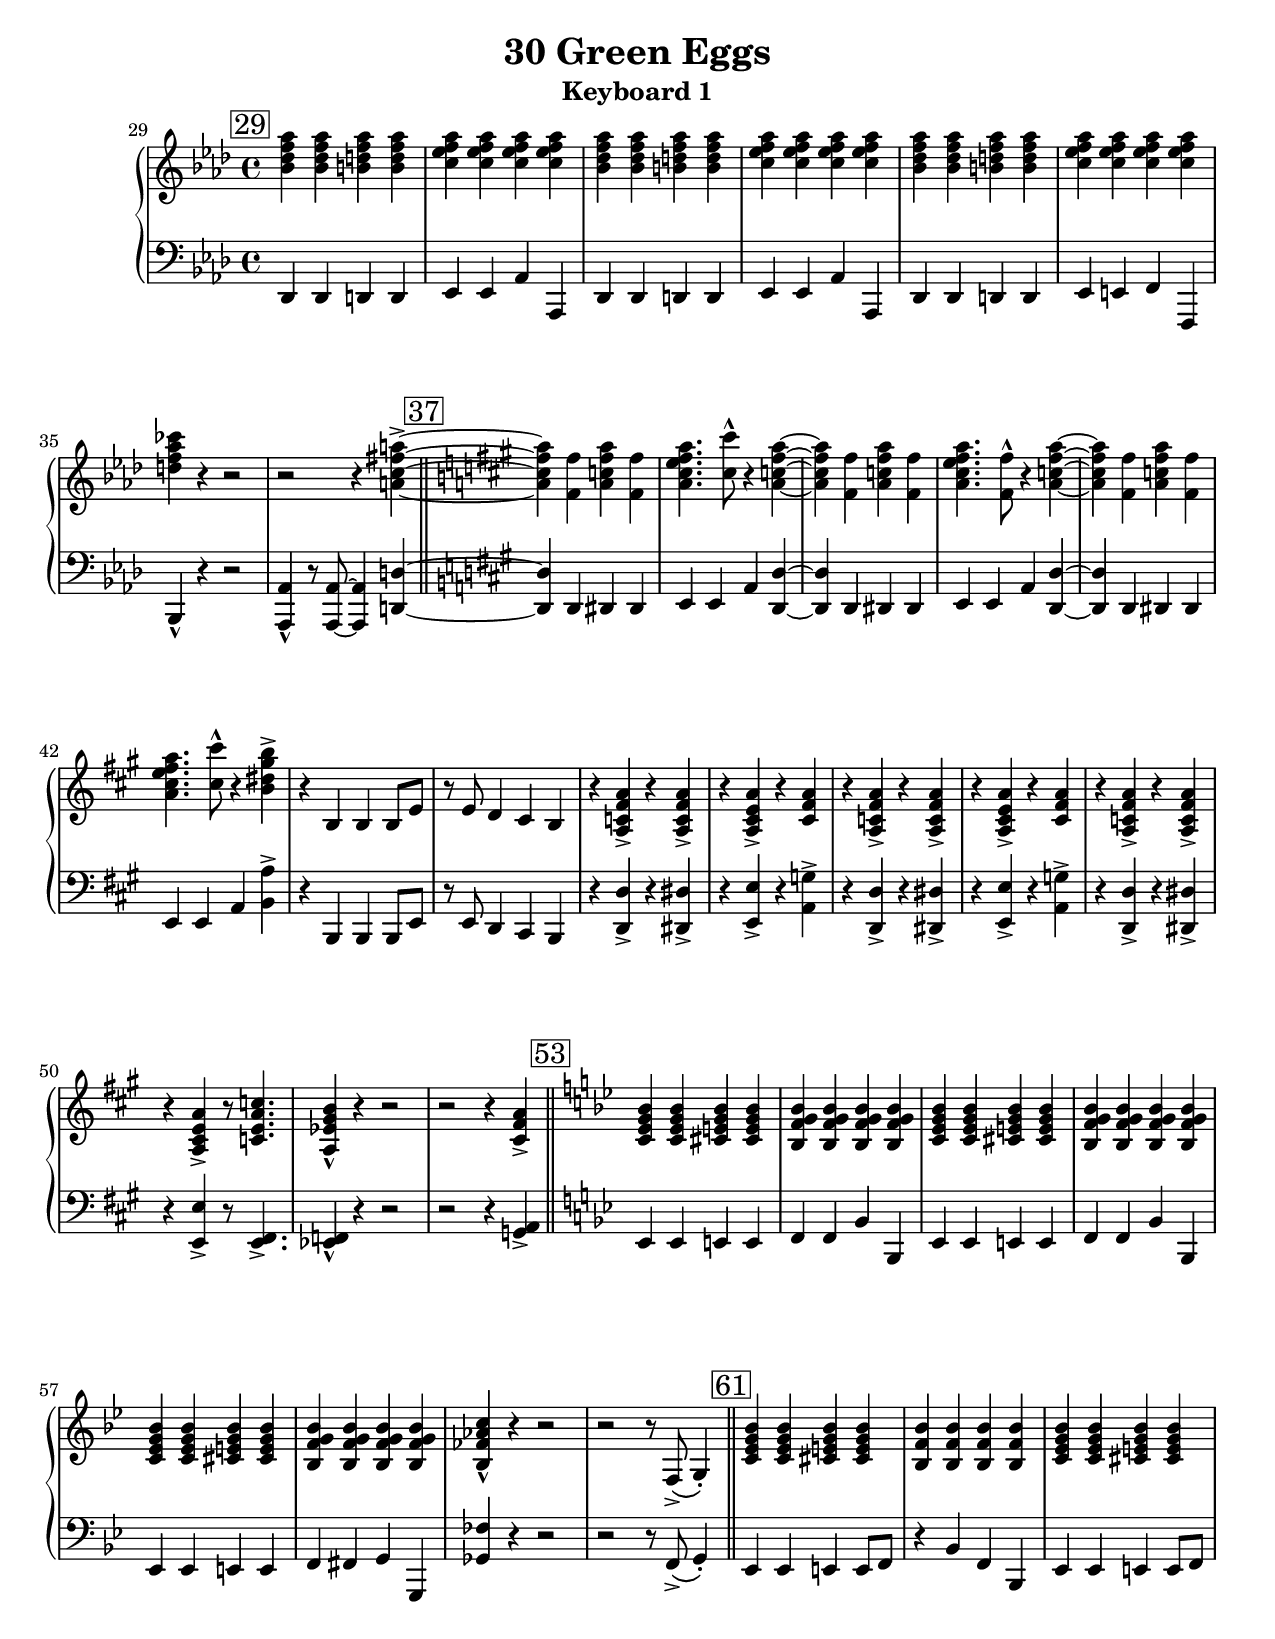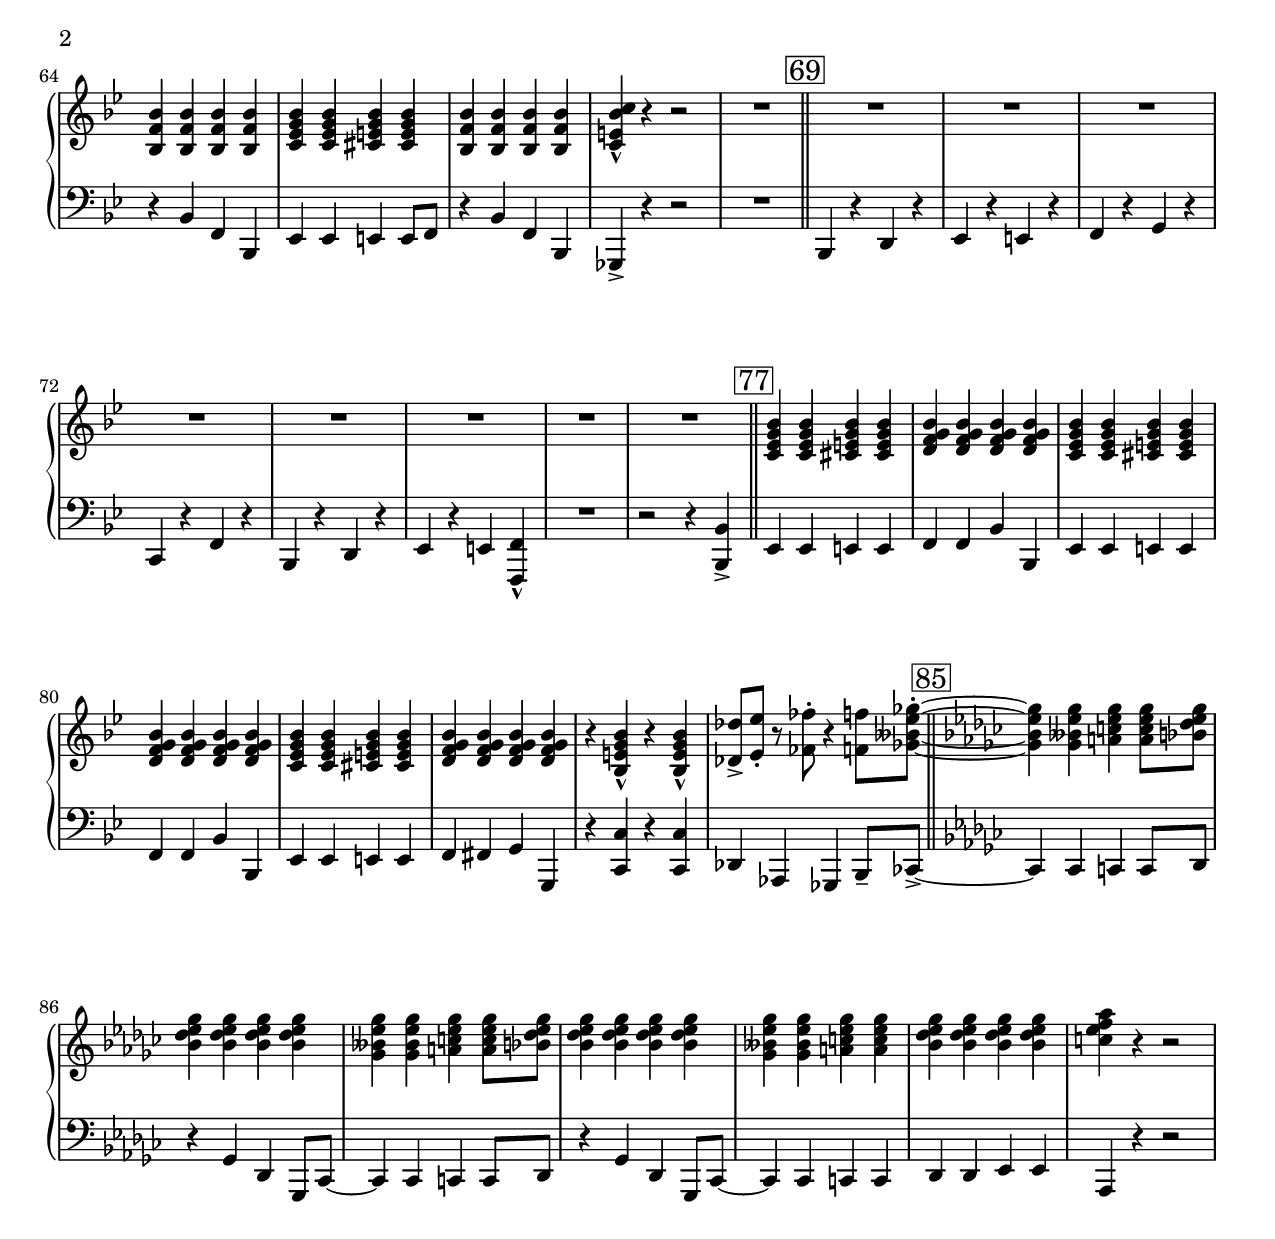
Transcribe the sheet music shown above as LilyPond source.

%{
    Comments
%}
\version "2.12.3"
\include "english.ly"

#(set-default-paper-size "letter" )
%% #(set-global-staff-size 14 )

\paper {
    ragged-last-bottom = ##t
    #(set-paper-size "letter" )
    system-system-spacing #'basic-distance = #20
}

\header {
    title = "30 Green Eggs"
    subtitle = "Keyboard 1"
}


upper = \relative c'' {
  \clef treble \key af \major
  \time 4/4

  \set Score.currentBarNumber = #29
  \mark \markup{ \box 29 }
  \repeat unfold 3 {
    %% Db7 2nd inversion
    <bf df f af>4 <bf df f af>4 
    %% Do7 2nd inversion
    <b d f af>4 <b d f af>4 |
    %% Ab6/Eb
    <c ef f af>4 <c ef f af>4
    %% Ab13
    <c ef f af>4 <c ef f af>4 |
  }
  %% Bb7(b9)
  <d f af cf>4 r4 r2 |
  r2 r4 <a c fs a>~-> \bar "||"
  \mark \markup{ \box 37 }
  \key a \major
  <a c fs a>4 <fs fs'> <a c fs a> <fs fs'> |
  <a cs e fs a>4. <cs cs'>8-^ r4 <a c fs a>4~ |
  <a c fs a>4 <fs fs'> <a c fs a> <fs fs'> |
  <a cs e fs a>4. <fs fs'>8-^ r4 <a c fs a>4~ |
  <a c fs a>4 <fs fs'> <a c fs a> <fs fs'> |
  <a cs e fs a>4. <cs cs'>8-^ r4 <b ds gs b>4-> |
  r4 b, b b8 e8 | r8 e8 d4 cs b |
  %% Bar 45
  r4 <a c fs a>-> r <a c fs a>-> | r4 <a cs e a>-> r <cs fs a> |
  r4 <a c fs a>-> r <a c fs a>-> | r4 <a cs e a>-> r <cs fs a> |
  r4 <a c fs a>-> r <a c fs a>-> | r4 <a cs e a>-> r8 <c e a c>4. |
  <a ef' gs b>4-^ r4 r2 |
  %% Page 240
  r2 r4 <cs fs a>-> \bar "||"
  \mark \markup{ \box 53 }
  \key bf \major
  \repeat unfold 3 {
    %% Eb7
    <c ef g bf>4 <c ef g bf>4
    <cs e g bf>4 <cs e g bf>4 |
    <bf f' g bf>4 <bf f' g bf>4 
    <bf f' g bf>4 <bf f' g bf>4 |
  }
  <bf ff' af c>4-^ r4 r2 | r2 r8 f8->\( g4-.\) \bar "||"
  \mark \markup{ \box 61 }
  \repeat unfold 3 {
    <c ef g bf>4 <c ef g bf>4
    <cs e g bf>4 <cs e g bf>4 |
    <bf f' bf>4 <bf f' bf>4 
    <bf f' bf>4 <bf f' bf>4 |
  }
  <c e bf' c>4-^ r4 r2 | R1 \bar "||"
  \mark \markup{ \box 69 }
  R1*8
  \mark \markup{ \box 77 }
  \repeat unfold 3 {
    %% Eb7
    <c ef g bf>4 <c ef g bf>4
    <cs e g bf>4 <cs e g bf>4 |
    <d f g bf>4 <d f g bf>4 
    <d f g bf>4 <d f g bf>4 |
  }
  r4 <bf e g bf>4-^ r4 <bf e g bf>4-^ |
  <df df'>8-> <ef ef'>8-. r8 <ff ff'>-. r4 <f f'>8 <gf bff ef gf>8-.~
  \bar "||"
  \mark \markup{ \box 85 }
  \key gf \major
  <gf bff ef gf>4 
  <gf bff ef gf>4 
  <a c ef gf>4
  <a c ef gf>8
  <bf df ef gf>8 |
  <bf df ef gf>4 <bf df ef gf>4 <bf df ef gf>4 <bf df ef gf>4 |
  <gf bff ef gf>4 
  <gf bff ef gf>4 
  <a c ef gf>4
  <a c ef gf>8
  <bf df ef gf>8 |
  <bf df ef gf>4 <bf df ef gf>4 <bf df ef gf>4 <bf df ef gf>4 |
  <gf bff ef gf>4 
  <gf bff ef gf>4 
  <a c ef gf>4
  <a c ef gf>4 |
  <bf df ef gf>4 <bf df ef gf>4 <bf df ef gf>4 <bf df ef gf>4 |
  <c ef f af>4 r4 r2 |
  %% Page 242
}

lower = \relative c, {
  \clef bass \key af \major
  \time 4/4

  \set Score.currentBarNumber = #29
  \mark \markup{ \box 29 }
  df4 df d d | ef ef af af, | 
  df4 df d d | ef ef af af, | 
  df4 df d d | ef e f f, | 
  bf-^ r4 r2 | 
  <af af'>4-^ r8 <af af'>8~<af af'>4 <d d'>4~
  \bar "||" \mark \markup{ \box 37 }
  \key a \major
  <d d'>4 d ds ds | e e a <d, d'>~ | <d d'>4 d ds ds | e e a <d, d'>~ |
  <d d'>4 d ds ds | e e a <b a'>-> | r4 b, b b8 e8 | r8 e d4 cs b |
  %% Bar 45
  r4 <d d'>-> r <ds ds'>-> | r <e e'>-> r <a g'>-> |
  r4 <d, d'>-> r <ds ds'>-> | r <e e'>-> r <a g'>-> |
  r4 <d, d'>-> r <ds ds'>-> | r <e e'>-> r8 <fs e>4.-> |
  <f ef>4-^ r4 r2 |
  %% Page 240
  r2 r4 <a g>-> \bar "||"

  \mark \markup{ \box 53 }
  \key bf \major
  ef4 ef e e | f f bf bf, | 
  ef4 ef e e | f f bf bf, | 
  ef4 ef e e | f fs g g, |
  <gf' ff'>4 r4 r2 | r2 r8 f8->\( g4-.\) \bar "||"
  \mark \markup{ \box 61 }
  ef4 ef e e8 f8 | r4 bf4 f bf, | 
  ef4 ef e e8 f8 | r4 bf4 f bf, | 
  ef4 ef e e8 f8 | r4 bf4 f bf, |  gf4-> r4 r2 | R1 \bar "||"
  \mark \markup{ \box 69 }
  bf4 r d r | ef r e r | f r g r | c, r f r |
  %% Page 241
  bf,4 r d r | ef r e <f, f'>-^ | R1 | r2 r4 <bf bf'>4-> \bar "||"
  \mark \markup{ \box 77 }
  ef4 ef e e | f f bf bf, | 
  ef4 ef e e | f f bf bf, | 
  ef4 ef e e | f fs g g, |
  r <c c'> r <c c'> | df af gf bf8-- cf8->~ \bar "||"
  \mark \markup{ \box 85 }
  \key gf \major
  cf4 cf c c8 df8 | r4 gf4 df gf,8 cf8~ | cf4 cf c c8 df8 | r4 gf df gf,8 cf~ |
  cf4 cf c c | df df ef ef | af, r4 r2 |
  %% Page 242
}



\score {
  <<
    \new PianoStaff <<
      \new Staff = "upper" \upper
      \new Staff = "lower" \lower
    >>
  >>
  \layout {
    \context { \RemoveEmptyStaffContext }
  }
}
